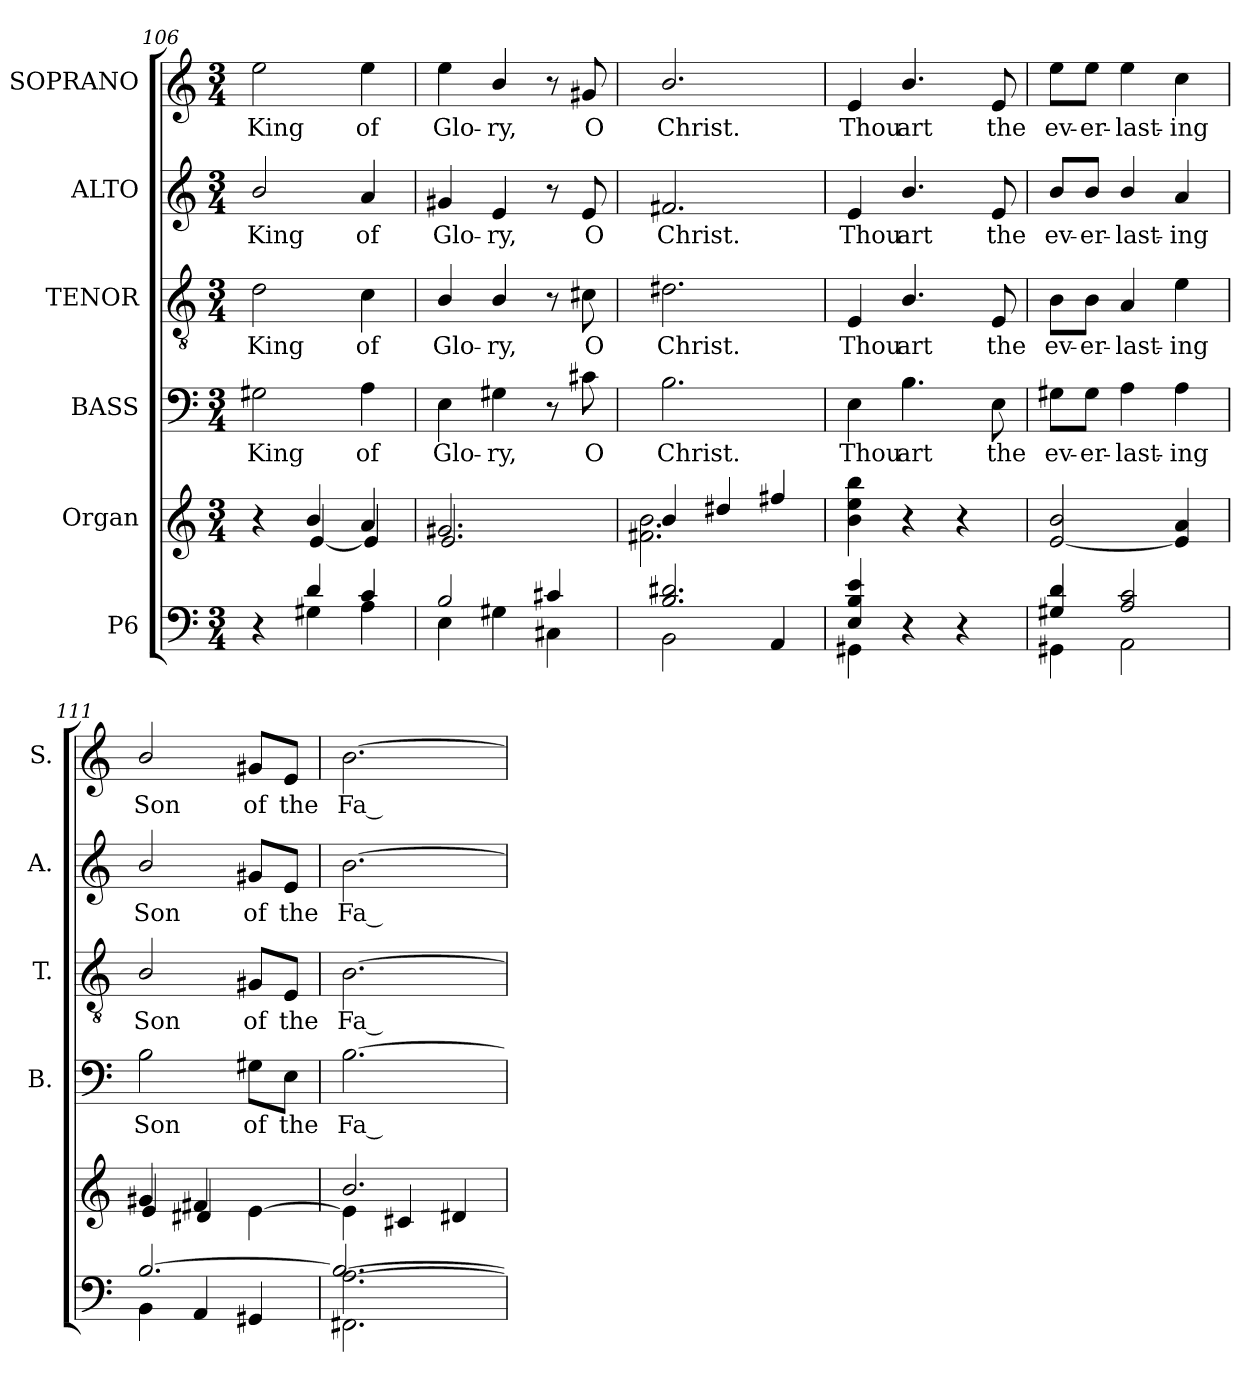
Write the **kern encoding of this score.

**kern	**kern	**kern	**text	**kern	**text	**kern	**text	**kern	**text
*part6	*part5	*part4	*part4	*part3	*part3	*part2	*part2	*part1	*part1
*staff6	*staff5	*staff4	*staff4	*staff3	*staff3	*staff2	*staff2	*staff1	*staff1
*I"P6	*I"Organ	*I"BASS	*	*I"TENOR	*	*I"ALTO	*	*I"SOPRANO	*
*	*	*I'B.	*	*I'T.	*	*I'A.	*	*I'S.	*
*clefF4	*clefG2	*clefF4	*	*clefGv2	*	*clefG2	*	*clefG2	*
*	*	*	*	*ITrd7c12	*	*	*	*	*
*k[]	*k[]	*k[]	*	*k[]	*	*k[]	*	*k[]	*
*C:	*C:	*C:	*	*C:	*	*C:	*	*C:	*
*M3/4	*M3/4	*M3/4	*	*M3/4	*	*M3/4	*	*M3/4	*
=106	=106	=106	=106	=106	=106	=106	=106	=106	=106
*^	*^	*	*	*	*	*	*	*	*
!	!	!	!	!	!LO:LY:b:color=#000000	!	!	!	!	!	!
!	!	!	!	!	!	!	!LO:LY:b:color=#000000	!	!	!	!
!	!	!	!	!	!	!	!	!	!LO:LY:b:color=#000000	!	!
!	!	!	!	!	!	!	!	!	!	!	!LO:LY:b:color=#000000
4r	4ryy	4r	4ryy	2G#Xi\	King	2Di\	King	2bi/	King	2eei\	King
4di/	4G#Xi\	4bi/	[4ei/	.	.	.	.	.	.	.	.
!	!	!	!	!	!LO:LY:b:color=#000000	!	!	!	!	!	!
!	!	!	!	!	!	!	!LO:LY:b:color=#000000	!	!	!	!
!	!	!	!	!	!	!	!	!	!LO:LY:b:color=#000000	!	!
!	!	!	!	!	!	!	!	!	!	!	!LO:LY:b:color=#000000
4ci/	4Ai\	4ai/	4ei/]	4Ai\	of	4Ci\	of	4ai/	of	4eei\	of
=107	=107	=107	=107	=107	=107	=107	=107	=107	=107	=107	=107
!	!	!	!	!	!LO:LY:b:color=#000000	!	!	!	!	!	!
!	!	!	!	!	!	!	!LO:LY:b:color=#000000	!	!	!	!
!	!	!	!	!	!	!	!	!	!LO:LY:b:color=#000000	!	!
!	!	!	!	!	!	!	!	!	!	!	!LO:LY:b:color=#000000
2Bi/	4Ei\	2.g#Xi/	2.ei/	4Ei\	Glo-	4BBi/	Glo-	4g#Xi/	Glo-	4eei\	Glo-
!	!	!	!	!	!LO:LY:b:color=#000000	!	!	!	!	!	!
!	!	!	!	!	!	!	!LO:LY:b:color=#000000	!	!	!	!
!	!	!	!	!	!	!	!	!	!LO:LY:b:color=#000000	!	!
!	!	!	!	!	!	!	!	!	!	!	!LO:LY:b:color=#000000
.	4G#Xi\	.	.	4G#Xi\	-ry,	4BBi/	-ry,	4ei/	-ry,	4bi/	-ry,
4c#Xi/	4C#Xi\	.	.	8r	.	8r	.	8r	.	8r	.
!	!	!	!	!	!LO:LY:b:color=#000000	!	!	!	!	!	!
!	!	!	!	!	!	!	!LO:LY:b:color=#000000	!	!	!	!
!	!	!	!	!	!	!	!	!	!LO:LY:b:color=#000000	!	!
!	!	!	!	!	!	!	!	!	!	!	!LO:LY:b:color=#000000
.	.	.	.	8c#Xi\	O	8C#Xi\	O	8ei/	O	8g#Xi/	O
=108	=108	=108	=108	=108	=108	=108	=108	=108	=108	=108	=108
!	!	!	!	!	!LO:LY:b:color=#000000	!	!	!	!	!	!
!	!	!	!	!	!	!	!LO:LY:b:color=#000000	!	!	!	!
!	!	!	!	!	!	!	!	!	!LO:LY:b:color=#000000	!	!
!	!	!	!	!	!	!	!	!	!	!	!LO:LY:b:color=#000000
2.Bi/ 2.d#Xi	2BBi\	4bi/	2.f#Xi\ 2.bi	2.Bi\	Christ.	2.D#Xi\	Christ.	2.f#Xi/	Christ.	2.bi/	Christ.
.	.	4dd#Xi/	.	.	.	.	.	.	.	.	.
.	4AAi/	4ff#Xi/	.	.	.	.	.	.	.	.	.
*	*	*v	*v	*	*	*	*	*	*	*	*
=109	=109	=109	=109	=109	=109	=109	=109	=109	=109	=109
!	!	!	!	!LO:LY:b:color=#000000	!	!	!	!	!	!
!	!	!	!	!	!	!LO:LY:b:color=#000000	!	!	!	!
!	!	!	!	!	!	!	!	!LO:LY:b:color=#000000	!	!
!	!	!	!	!	!	!	!	!	!	!LO:LY:b:color=#000000
4Ei/ 4Bi 4ei	4GG#Xi\	4bi\ 4eei 4bbi	4Ei\	Thou	4EEi/	Thou	4ei/	Thou	4ei/	Thou
!	!	!	!	!LO:LY:b:color=#000000	!	!	!	!	!	!
!	!	!	!	!	!	!LO:LY:b:color=#000000	!	!	!	!
!	!	!	!	!	!	!	!	!LO:LY:b:color=#000000	!	!
!	!	!	!	!	!	!	!	!	!	!LO:LY:b:color=#000000
4r	4ryy	4r	4.Bi\	art	4.BBi/	art	4.bi/	art	4.bi/	art
4r	4ryy	4r	.	.	.	.	.	.	.	.
!	!	!	!	!LO:LY:b:color=#000000	!	!	!	!	!	!
!	!	!	!	!	!	!LO:LY:b:color=#000000	!	!	!	!
!	!	!	!	!	!	!	!	!LO:LY:b:color=#000000	!	!
!	!	!	!	!	!	!	!	!	!	!LO:LY:b:color=#000000
.	.	.	8Ei\	the	8EEi/	the	8ei/	the	8ei/	the
=110	=110	=110	=110	=110	=110	=110	=110	=110	=110	=110
!	!	!	!	!LO:LY:b:color=#000000	!	!	!	!	!	!
!	!	!	!	!	!	!LO:LY:b:color=#000000	!	!	!	!
!	!	!	!	!	!	!	!	!LO:LY:b:color=#000000	!	!
!	!	!	!	!	!	!	!	!	!	!LO:LY:b:color=#000000
4G#Xi/ 4di	4GG#Xi\	[2ei/ 2bi	8G#Xi\L	ev-	8BBi\L	ev-	8bi/L	ev-	8eei\L	ev-
!	!	!	!	!LO:LY:b:color=#000000	!	!	!	!	!	!
!	!	!	!	!	!	!LO:LY:b:color=#000000	!	!	!	!
!	!	!	!	!	!	!	!	!LO:LY:b:color=#000000	!	!
!	!	!	!	!	!	!	!	!	!	!LO:LY:b:color=#000000
.	.	.	8G#i\J	-er-	8BBi\J	-er-	8bi/J	-er-	8eei\J	-er-
!	!	!	!	!LO:LY:b:color=#000000	!	!	!	!	!	!
!	!	!	!	!	!	!LO:LY:b:color=#000000	!	!	!	!
!	!	!	!	!	!	!	!	!LO:LY:b:color=#000000	!	!
!	!	!	!	!	!	!	!	!	!	!LO:LY:b:color=#000000
2Ai/ 2ci	2AAi\	.	4Ai\	-last-	4AAi/	-last-	4bi/	-last-	4eei\	-last-
!	!	!	!	!LO:LY:b:color=#000000	!	!	!	!	!	!
!	!	!	!	!	!	!LO:LY:b:color=#000000	!	!	!	!
!	!	!	!	!	!	!	!	!LO:LY:b:color=#000000	!	!
!	!	!	!	!	!	!	!	!	!	!LO:LY:b:color=#000000
.	.	4ei/] 4ai	4Ai\	-ing	4Ei\	-ing	4ai/	-ing	4cci\	-ing
=111	=111	=111	=111	=111	=111	=111	=111	=111	=111	=111
*	*	*^	*	*	*	*	*	*	*	*
!	!	!	!	!	!LO:LY:b:color=#000000	!	!	!	!	!	!
!	!	!	!	!	!	!	!LO:LY:b:color=#000000	!	!	!	!
!	!	!	!	!	!	!	!	!	!LO:LY:b:color=#000000	!	!
!	!	!	!	!	!	!	!	!	!	!	!LO:LY:b:color=#000000
[2.Bi/	4BBi\	4g#Xi/	4ei/	2Bi\	Son	2BBi/	Son	2bi/	Son	2bi/	Son
.	4AAi/	4f#Xi/	4d#Xi/	.	.	.	.	.	.	.	.
!	!	!	!	!	!LO:LY:b:color=#000000	!	!	!	!	!	!
!	!	!	!	!	!	!	!LO:LY:b:color=#000000	!	!	!	!
!	!	!	!	!	!	!	!	!	!LO:LY:b:color=#000000	!	!
!	!	!	!	!	!	!	!	!	!	!	!LO:LY:b:color=#000000
.	4GG#Xi/	4ryy	[4ei\	8G#Xi\L	of	8GG#Xi/L	of	8g#Xi/L	of	8g#Xi/L	of
!	!	!	!	!	!LO:LY:b:color=#000000	!	!	!	!	!	!
!	!	!	!	!	!	!	!LO:LY:b:color=#000000	!	!	!	!
!	!	!	!	!	!	!	!	!	!LO:LY:b:color=#000000	!	!
!	!	!	!	!	!	!	!	!	!	!	!LO:LY:b:color=#000000
.	.	.	.	8Ei\J	the	8EEi/J	the	8ei/J	the	8ei/J	the
=112	=112	=112	=112	=112	=112	=112	=112	=112	=112	=112	=112
*	*^	*	*	*	*	*	*	*	*	*	*
!	!	!	!	!	!	!LO:LY:b:color=#000000	!	!	!	!	!	!
!	!	!	!	!	!	!	!	!LO:LY:b:color=#000000	!	!	!	!
!	!	!	!	!	!	!	!	!	!	!LO:LY:b:color=#000000	!	!
!	!	!	!	!	!	!	!	!	!	!	!	!LO:LY:b:color=#000000
[2.Ai\	2.FF#Xi\	2.Bi/_	2.bi/	4ei\]	[2.Bi\	Fa --	[2.BBi\	Fa --	[2.bi\	Fa --	[2.bi\	Fa --
.	.	.	.	4c#Xi/	.	.	.	.	.	.	.	.
.	.	.	.	4d#Xi/	.	.	.	.	.	.	.	.
*v	*v	*v	*	*	*	*	*	*	*	*	*	*
*	*v	*v	*	*	*	*	*	*	*	*
=	=	=	=	=	=	=	=	=	=
*-	*-	*-	*-	*-	*-	*-	*-	*-	*-
